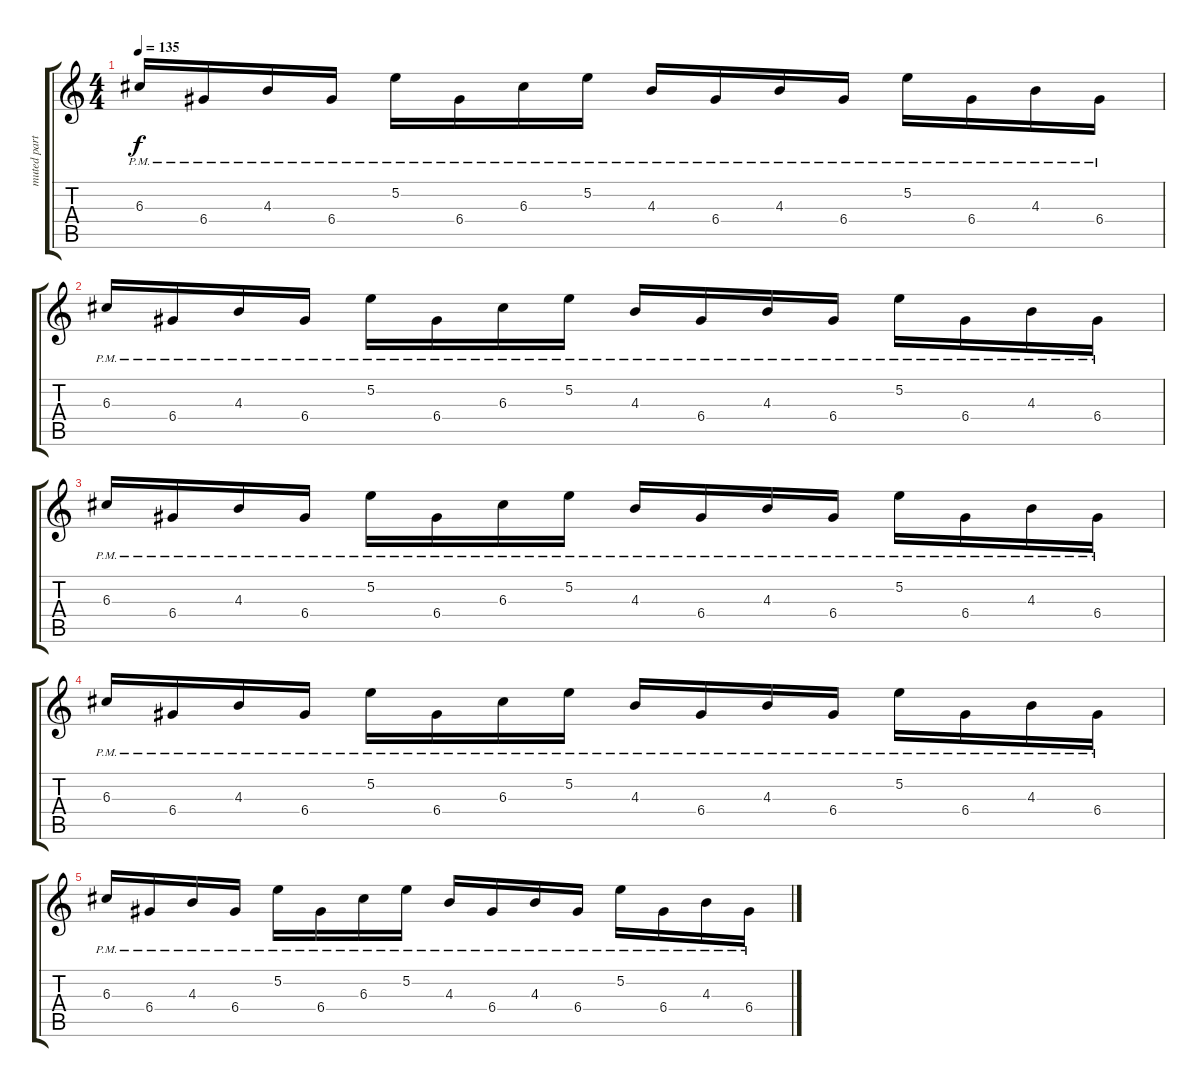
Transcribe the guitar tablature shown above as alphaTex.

\track ("muted parts" "muted part") {instrument electricguitarmuted}
\staff {score tabs}
\tuning (E4 B3 G3 D3 A2 E2) {hide}
\ts (4 4)
\tempo 135
\clef g2
\ks c
6.3{pm}.16{dy f} 6.4{pm}.16 4.3{pm}.16 6.4{pm}.16 5.2{pm}.16 6.4{pm}.16 6.3{pm}.16 5.2{pm}.16 4.3{pm}.16 6.4{pm}.16 4.3{pm}.16 6.4{pm}.16 5.2{pm}.16 6.4{pm}.16 4.3{pm}.16 6.4{pm}.16 |
6.3{pm}.16 6.4{pm}.16 4.3{pm}.16 6.4{pm}.16 5.2{pm}.16 6.4{pm}.16 6.3{pm}.16 5.2{pm}.16 4.3{pm}.16 6.4{pm}.16 4.3{pm}.16 6.4{pm}.16 5.2{pm}.16 6.4{pm}.16 4.3{pm}.16 6.4{pm}.16 |
6.3{pm}.16 6.4{pm}.16 4.3{pm}.16 6.4{pm}.16 5.2{pm}.16 6.4{pm}.16 6.3{pm}.16 5.2{pm}.16 4.3{pm}.16 6.4{pm}.16 4.3{pm}.16 6.4{pm}.16 5.2{pm}.16 6.4{pm}.16 4.3{pm}.16 6.4{pm}.16 |
6.3{pm}.16 6.4{pm}.16 4.3{pm}.16 6.4{pm}.16 5.2{pm}.16 6.4{pm}.16 6.3{pm}.16 5.2{pm}.16 4.3{pm}.16 6.4{pm}.16 4.3{pm}.16 6.4{pm}.16 5.2{pm}.16 6.4{pm}.16 4.3{pm}.16 6.4{pm}.16 |
6.3{pm}.16 6.4{pm}.16 4.3{pm}.16 6.4{pm}.16 5.2{pm}.16 6.4{pm}.16 6.3{pm}.16 5.2{pm}.16 4.3{pm}.16 6.4{pm}.16 4.3{pm}.16 6.4{pm}.16 5.2{pm}.16 6.4{pm}.16 4.3{pm}.16 6.4{pm}.16
